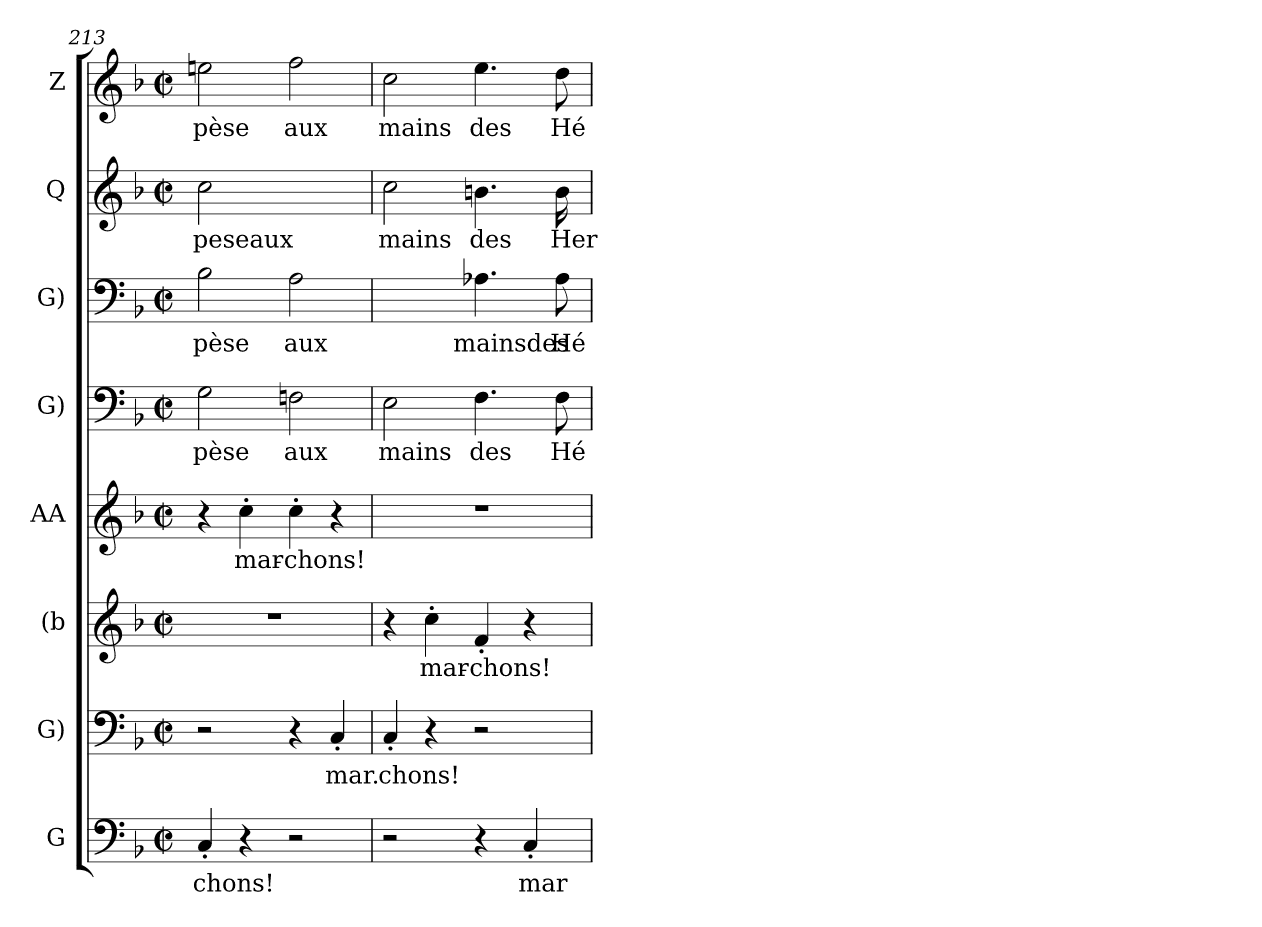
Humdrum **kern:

**kern	**text	**kern	**text	**kern	**text	**kern	**text	**kern	**text	**kern	**text	**kern	**text	**kern	**text
*part8	*part8	*part7	*part7	*part6	*part6	*part5	*part5	*part4	*part4	*part3	*part3	*part2	*part2	*part1	*part1
*staff8	*staff8	*staff7	*staff7	*staff6	*staff6	*staff5	*staff5	*staff4	*staff4	*staff3	*staff3	*staff2	*staff2	*staff1	*staff1
*I"G	*	*I"G)	*	*I"(b	*	*I"AA	*	*I"G)	*	*I"G)	*	*I"Q	*	*I"Z	*
*clefF4	*	*clefF4	*	*clefG2	*	*clefG2	*	*clefF4	*	*clefF4	*	*clefG2	*	*clefG2	*
*k[b-]	*	*k[b-]	*	*k[b-]	*	*k[b-]	*	*k[b-]	*	*k[b-]	*	*k[b-]	*	*k[b-]	*
*M2/2	*	*M2/2	*	*M2/2	*	*M2/2	*	*M2/2	*	*M2/2	*	*M2/2	*	*M2/2	*
*met(c|)	*	*met(c|)	*	*met(c|)	*	*met(c|)	*	*met(c|)	*	*met(c|)	*	*met(c|)	*	*met(c|)	*
=213	=213	=213	=213	=213	=213	=213	=213	=213	=213	=213	=213	=213	=213	=213	=213
4C'<i/	chons!	2r	.	1r	.	4r	.	2Gi\	pèse	2B-i\	pèse	2cci\	peseaux	2eeni\	pèse
4r	.	.	.	.	.	4cc'>i\	mar-	.	.	.	.	.	.	.	.
2r	.	4r	.	.	.	4cc'>i\	chons!	2Fni\	aux	2Ai\	aux	2ryy	.	2ffi\	aux
.	.	4C'<i/	mar.	.	.	4r	.	.	.	.	.	.	.	.	.
=214	=214	=214	=214	=214	=214	=214	=214	=214	=214	=214	=214	=214	=214	=214	=214
2r	.	4C'<i/	chons!	4r	.	1r	.	2Ei\	mains	4ryy	.	2cci\	mains	2cci\	mains
.	.	4r	.	4cc'>i\	mar-	.	.	.	.	4ryy	.	.	.	.	.
4r	.	2r	.	4f'<i/	chons!	.	.	4.Fi\	des	4.A-Xi\	mainsdes	4.bni\	des	4.eei\	des
4C'<i/	mar-	.	.	4r	.	.	.	.	.	.	.	.	.	.	.
.	.	.	.	.	.	.	.	8Fi\	Hé-	8A-i\	Hé	16bi\	Her	8ddi\	Hé-
.	.	.	.	.	.	.	.	.	.	.	.	16ryy	.	.	.
=	=	=	=	=	=	=	=	=	=	=	=	=	=	=	=
*-	*-	*-	*-	*-	*-	*-	*-	*-	*-	*-	*-	*-	*-	*-	*-
